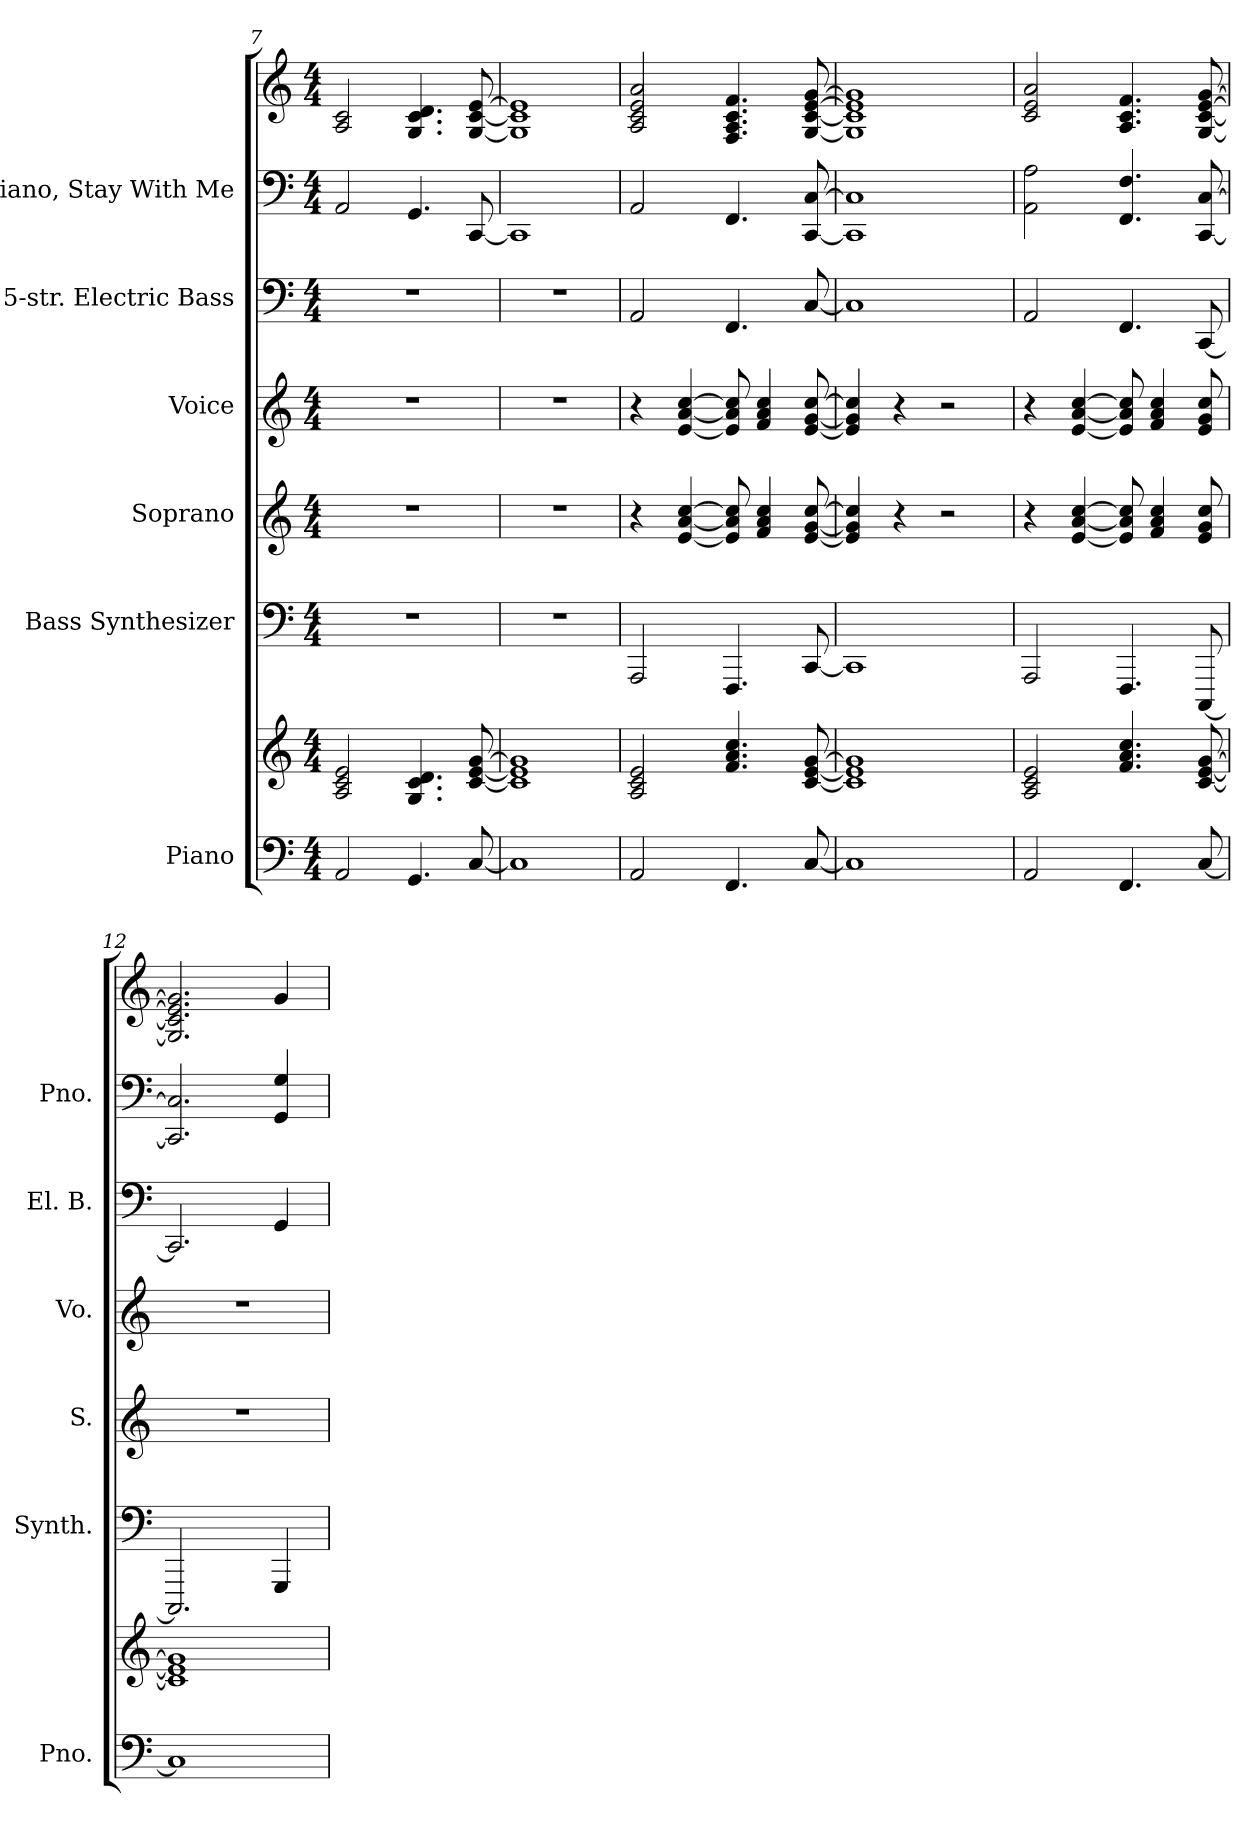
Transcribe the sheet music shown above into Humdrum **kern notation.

**kern	**kern	**kern	**kern	**kern	**kern	**kern	**kern
*part6	*part6	*part5	*part4	*part3	*part2	*part1	*part1
*staff8	*staff7	*staff6	*staff5	*staff4	*staff3	*staff2	*staff1
*I"Piano	*	*I"Bass Synthesizer	*I"Soprano	*I"Voice	*I"5-str. Electric Bass	*I"Piano, Stay With Me	*
*I'Pno.	*	*I'Synth.	*I'S.	*I'Vo.	*I'El. B.	*I'Pno.	*
*clefF4	*clefG2	*clefF4	*clefG2	*clefG2	*clefF4	*clefF4	*clefG2
*	*	*	*	*	*ITrd7c12	*	*
*k[]	*k[]	*k[]	*k[]	*k[]	*k[]	*k[]	*k[]
*M4/4	*M4/4	*M4/4	*M4/4	*M4/4	*M4/4	*M4/4	*M4/4
=7	=7	=7	=7	=7	=7	=7	=7
2AA/	2A/ 2c/ 2e/	1r	1r	1r	1r	2AA/	2A/ 2c/
4.GG/	4.G/ 4.c/ 4.d/	.	.	.	.	4.GG/	4.G/ 4.c/ 4.d/
[8C/	[8c/ [8e/ [8g/	.	.	.	.	[8CC/	[8G/ [8c/ [8e/
=8	=8	=8	=8	=8	=8	=8	=8
1C]	1c] 1e] 1g]	1r	1r	1r	1r	1CC]	1G] 1c] 1e]
!!LO:PB:g=z
=9	=9	=9	=9	=9	=9	=9	=9
2AA/	2A/ 2c/ 2e/	2AAA/	4r	4r	2AAA/	2AA/	2A/ 2c/ 2e/ 2a/
.	.	.	[4e/ [4a/ [4cc/	[4e/ [4a/ [4cc/	.	.	.
4.FF/	4.f/ 4.a/ 4.cc/	4.FFF/	8e/] 8a/] 8cc/]	8e/] 8a/] 8cc/]	4.FFF/	4.FF/	4.F/ 4.A/ 4.c/ 4.f/
.	.	.	4f/ 4a/ 4cc/	4f/ 4a/ 4cc/	.	.	.
[8C/	[8c/ [8e/ [8g/	[8CC/	[8e/ [8g/ [8cc/	[8e/ [8g/ [8cc/	[8CC/	[8CC/ [8C/	[8G/ [8c/ [8e/ [8g/
=10	=10	=10	=10	=10	=10	=10	=10
1C]	1c] 1e] 1g]	1CC]	4e/] 4g/] 4cc/]	4e/] 4g/] 4cc/]	1CC]	1CC] 1C]	1G] 1c] 1e] 1g]
.	.	.	4r	4r	.	.	.
.	.	.	2r	2r	.	.	.
=11	=11	=11	=11	=11	=11	=11	=11
2AA/	2A/ 2c/ 2e/	2AAA/	4r	4r	2AAA/	2AA\ 2A\	2c/ 2e/ 2a/
.	.	.	[4e/ [4a/ [4cc/	[4e/ [4a/ [4cc/	.	.	.
4.FF/	4.f/ 4.a/ 4.cc/	4.FFF/	8e/] 8a/] 8cc/]	8e/] 8a/] 8cc/]	4.FFF/	4.FF/ 4.F/	4.A/ 4.c/ 4.f/
.	.	.	4f/ 4a/ 4cc/	4f/ 4a/ 4cc/	.	.	.
[8C/	[8c/ [8e/ [8g/	[8CCC/	8e/ 8g/ 8cc/	8e/ 8g/ 8cc/	[8CCC/	[8CC/ [8C/	[8G/ [8c/ [8e/ [8g/
=12	=12	=12	=12	=12	=12	=12	=12
1C]	1c] 1e] 1g]	2.CCC/]	1r	1r	2.CCC/]	2.CC/] 2.C/]	2.G/] 2.c/] 2.e/] 2.g/]
.	.	4GGG/	.	.	4GGG/	4GG/ 4G/	4g/
=	=	=	=	=	=	=	=
*-	*-	*-	*-	*-	*-	*-	*-
